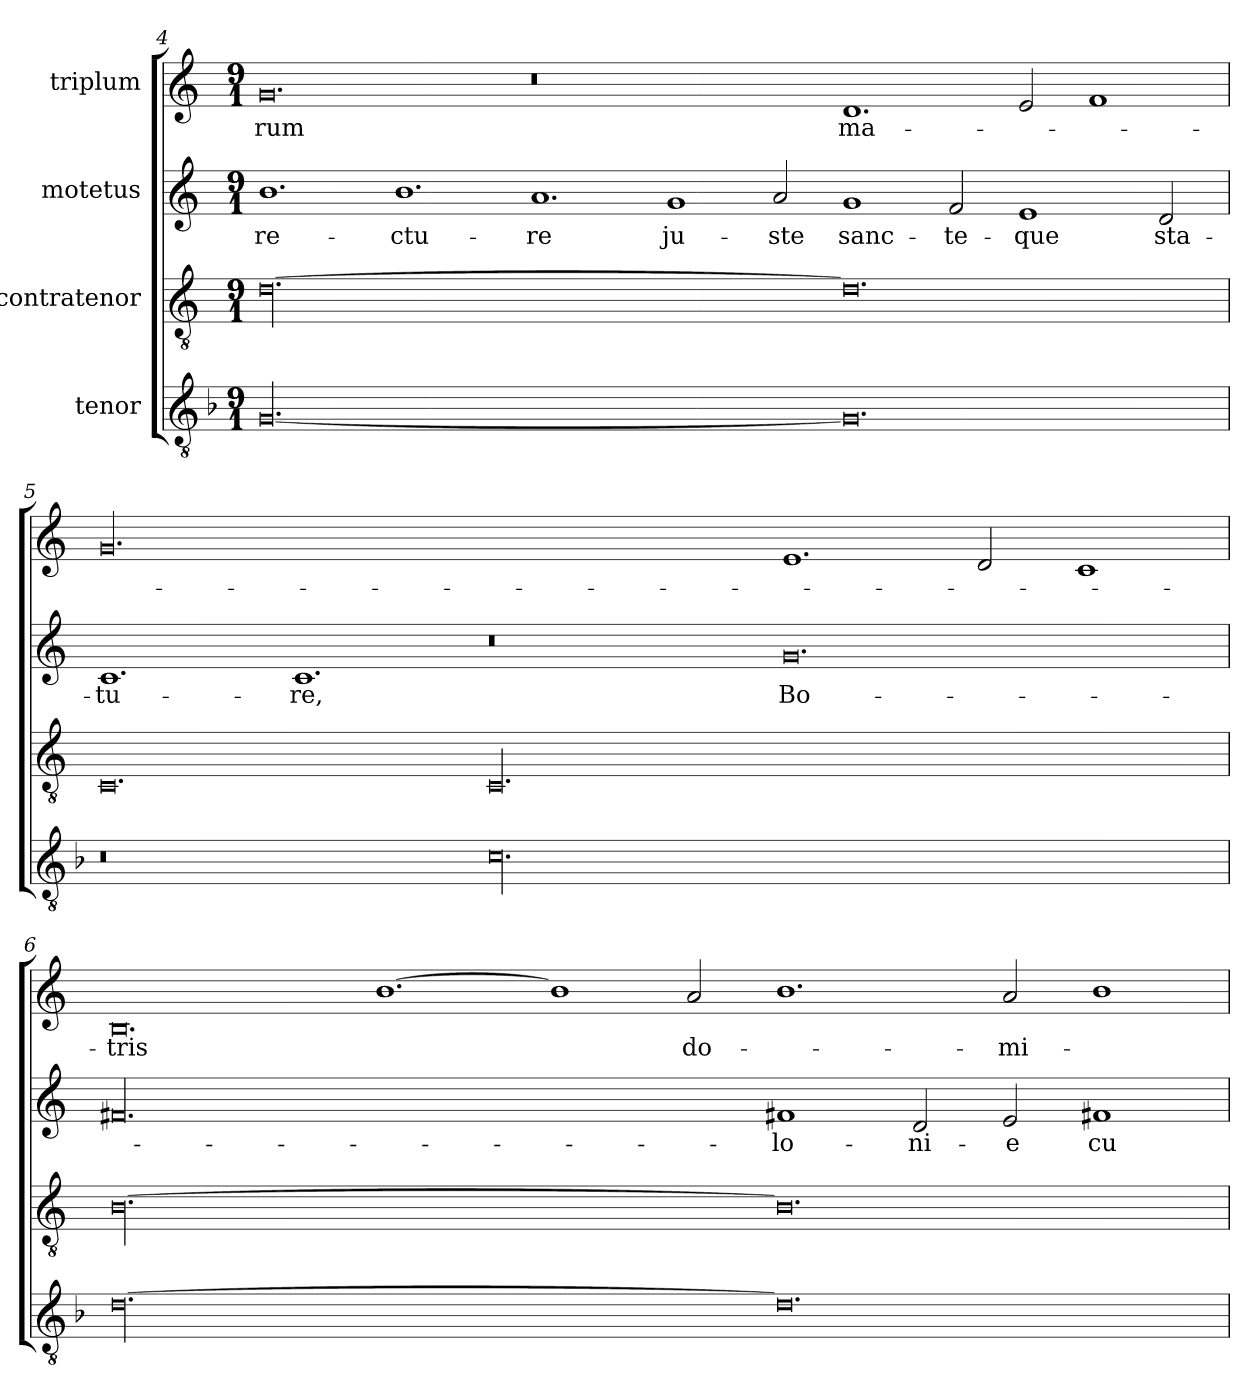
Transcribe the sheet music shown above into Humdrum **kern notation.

**kern	**kern	**kern	**text	**kern	**text
*part4	*part3	*part2	*part2	*part1	*part1
*staff4	*staff3	*staff2	*staff2	*staff1	*staff1
*I"tenor	*I"contratenor	*I"motetus	*	*I"triplum	*
!!LO:PB:g=z
*clefGv2	*clefGv2	*clefG2	*	*clefG2	*
*k[b-]	*k[]	*k[]	*	*k[]	*
*F:	*C:	*C:	*	*C:	*
*M9/1	*M9/1	*M9/1	*	*M9/1	*
=4	=4	=4	=4	=4	=4
[00.G/	[00.d\	1.b\	re-	0.g/	-rum
.	.	1.b\	-ctu-	.	.
.	.	1.a/	-re	0.r	.
.	.	1g/	ju-	.	.
.	.	2a/	-ste	.	.
0.G/]	0.d\]	1g/	sanc-	1.d/	ma-
.	.	2f/	-te-	.	.
.	.	1e/	-que	2e/	.
.	.	.	.	1f/	.
.	.	2d/	sta-	.	.
=5	=5	=5	=5	=5	=5
0.r	0.C/	1.c/	-tu-	00.g/	.
.	.	1.c/	-re,	.	.
00.c\	00.C/	0.r	.	.	.
.	.	0.g/	Bo-	1.e/	.
.	.	.	.	2d/	.
.	.	.	.	1c/	.
=6	=6	=6	=6	=6	=6
[00.d\	[00.B\	00.f#X/	.	0.B/	-tris
.	.	.	.	[1.b\	.
.	.	.	.	1b\]	.
.	.	.	.	2a/	do-
0.d\]	0.B\]	1f#X/	-lo-	1.b\	.
.	.	2d/	-ni-	.	.
.	.	2e/	-e	2a/	-mi-
.	.	1f#X/	cu-	1b\	.
=	=	=	=	=	=
*-	*-	*-	*-	*-	*-
